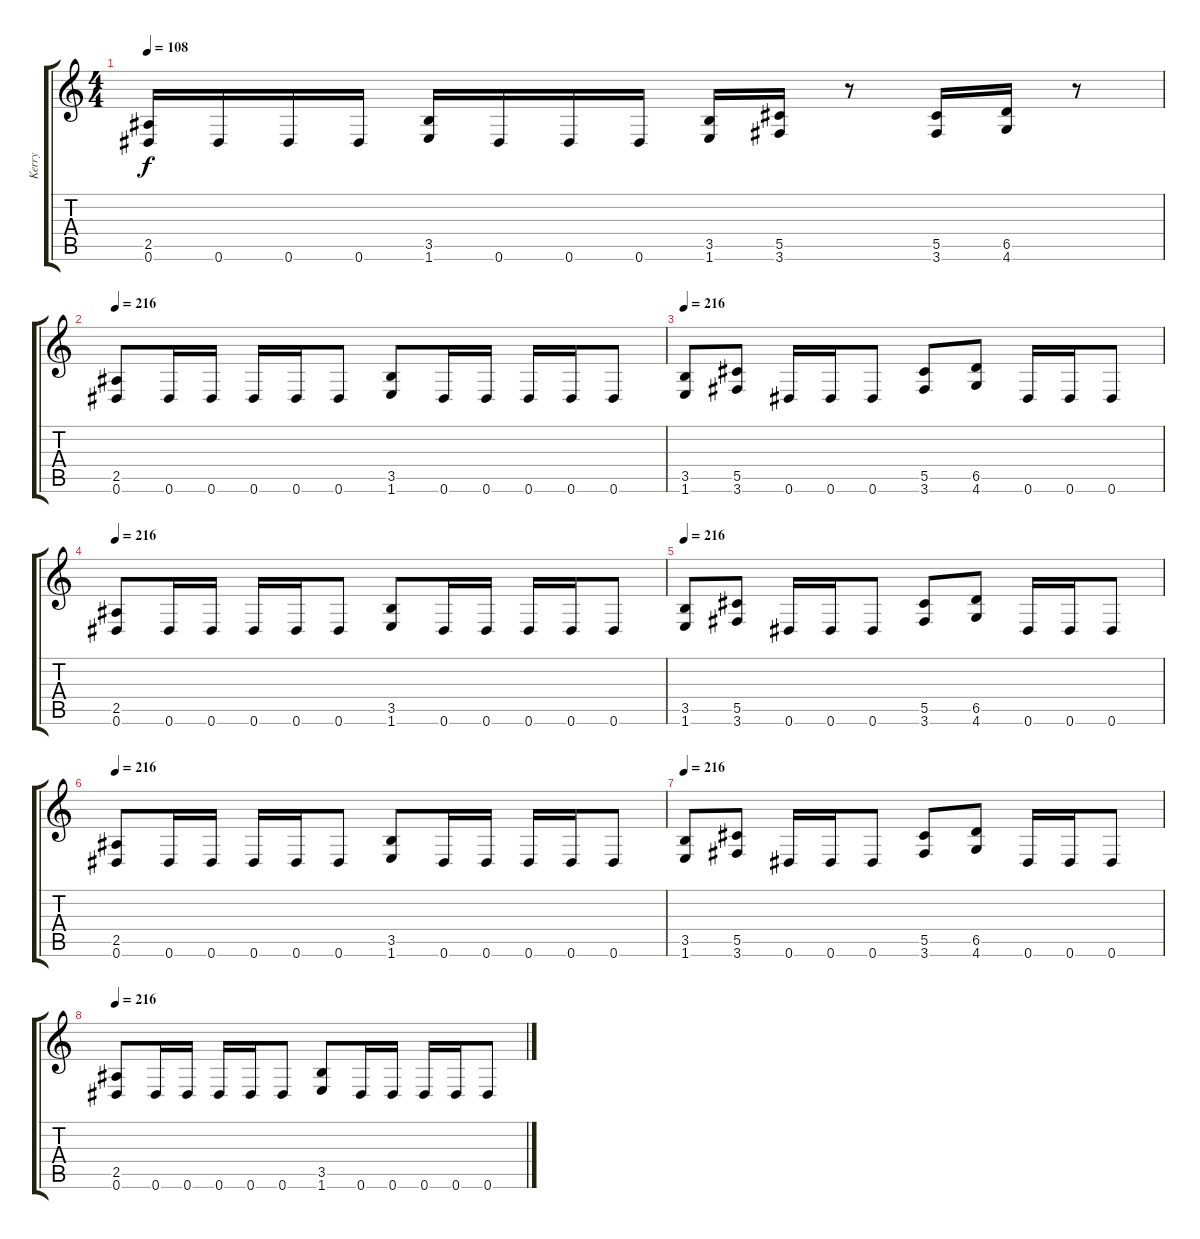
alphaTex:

\track ("Kerry" "Kerry") {instrument distortionguitar}
\staff {score tabs}
\tuning (Eb4 Bb3 Gb3 Db3 Ab2 Eb2) {hide}
\ts (4 4)
\tempo 108
\clef g2
\ks c
(2.5 0.6).16{dy f} 0.6.16 0.6.16 0.6.16 (3.5 1.6).16 0.6.16 0.6.16 0.6.16 (3.5 1.6).16 (5.5 3.6).16 r.8 (5.5 3.6).16 (6.5 4.6).16 r.8 |
\tempo 216
(2.5 0.6).8 0.6.16 0.6.16 0.6.16 0.6.16 0.6.8 (3.5 1.6).8 0.6.16 0.6.16 0.6.16 0.6.16 0.6.8 |
\tempo 216
(3.5 1.6).8 (5.5 3.6).8 0.6.16 0.6.16 0.6.8 (5.5 3.6).8 (6.5 4.6).8 0.6.16 0.6.16 0.6.8 |
\tempo 216
(2.5 0.6).8 0.6.16 0.6.16 0.6.16 0.6.16 0.6.8 (3.5 1.6).8 0.6.16 0.6.16 0.6.16 0.6.16 0.6.8 |
\tempo 216
(3.5 1.6).8 (5.5 3.6).8 0.6.16 0.6.16 0.6.8 (5.5 3.6).8 (6.5 4.6).8 0.6.16 0.6.16 0.6.8 |
\tempo 216
(2.5 0.6).8 0.6.16 0.6.16 0.6.16 0.6.16 0.6.8 (3.5 1.6).8 0.6.16 0.6.16 0.6.16 0.6.16 0.6.8 |
\tempo 216
(3.5 1.6).8 (5.5 3.6).8 0.6.16 0.6.16 0.6.8 (5.5 3.6).8 (6.5 4.6).8 0.6.16 0.6.16 0.6.8 |
\tempo 216
(2.5 0.6).8 0.6.16 0.6.16 0.6.16 0.6.16 0.6.8 (3.5 1.6).8 0.6.16 0.6.16 0.6.16 0.6.16 0.6.8
